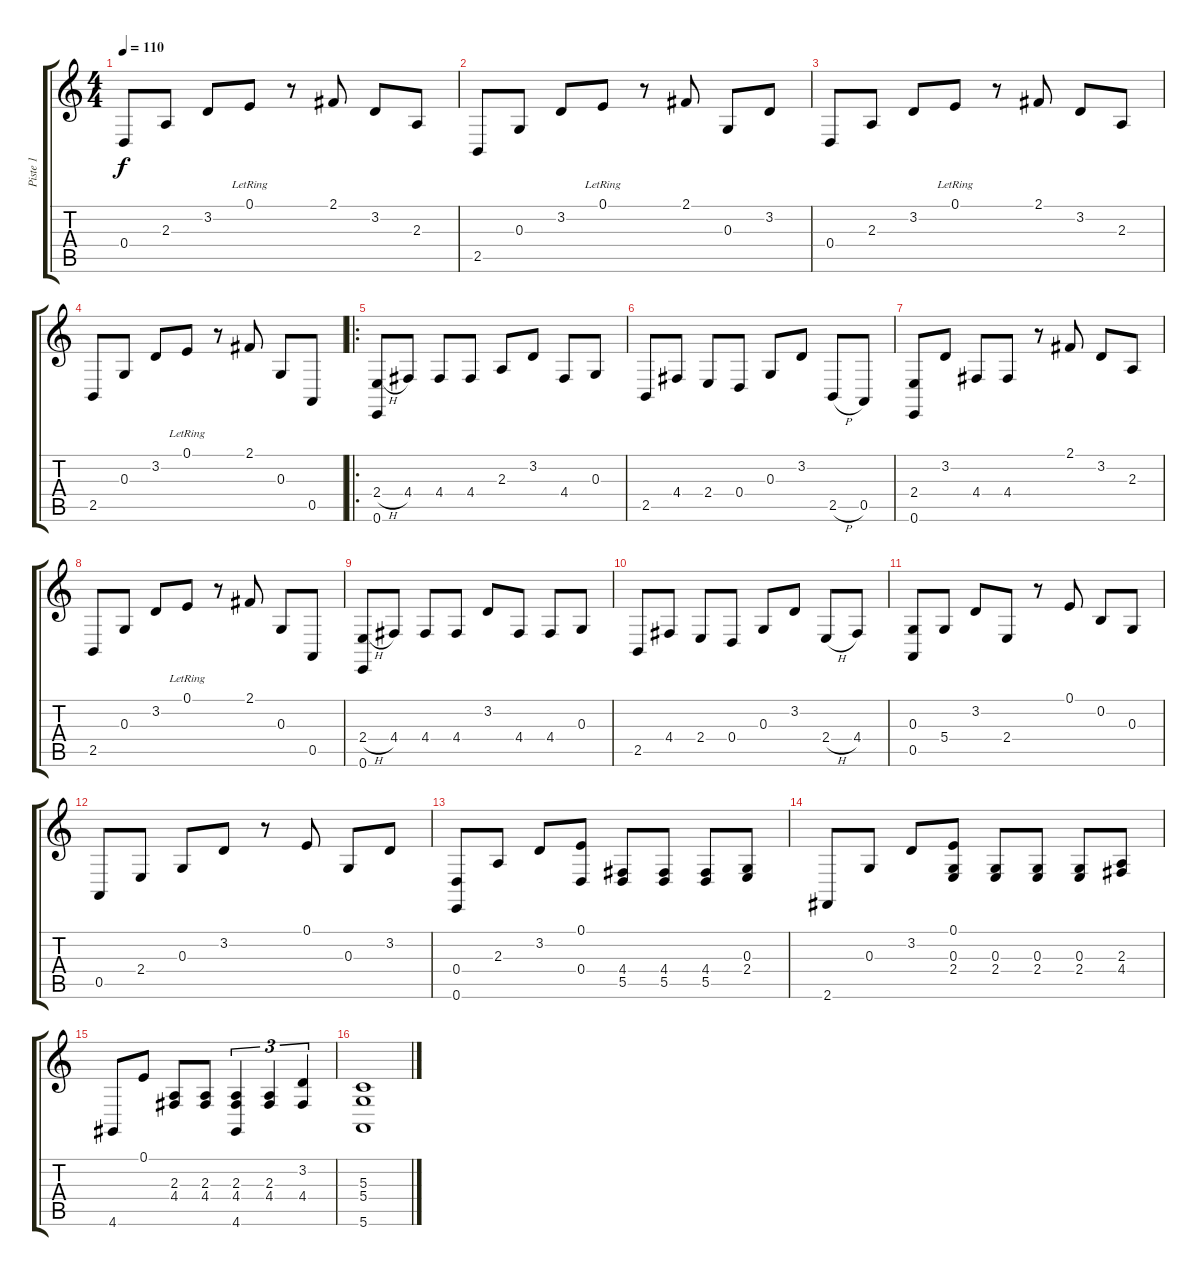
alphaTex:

\track ("Piste 1" "Piste 1") {instrument acousticgrandpiano}
\staff {score tabs}
\tuning (E4 B3 G3 D3 A2 E2) {hide}
\ts (4 4)
\tempo 110
\clef g2
\ks c
0.4.8{dy f instrument acousticgrandpiano} 2.3.8 3.2.8 0.1{lr}.8 r.8 2.1.8 3.2.8 2.3.8 |
2.5.8 0.3.8 3.2.8 0.1{lr}.8 r.8 2.1.8 0.3.8 3.2.8 |
0.4.8 2.3.8 3.2.8 0.1{lr}.8 r.8 2.1.8 3.2.8 2.3.8 |
2.5.8 0.3.8 3.2.8 0.1{lr}.8 r.8 2.1.8 0.3.8 0.5.8 |
\ro
(2.4{h} 0.6).8 4.4.8 4.4.8 4.4.8 2.3.8 3.2.8 4.4.8 0.3.8 |
2.5.8 4.4.8 2.4.8 0.4.8 0.3.8 3.2.8 2.5{h}.8 0.5.8 |
(2.4 0.6).8 3.2.8 4.4.8 4.4.8 r.8 2.1.8 3.2.8 2.3.8 |
2.5.8 0.3.8 3.2.8 0.1{lr}.8 r.8 2.1.8 0.3.8 0.5.8 |
(2.4{h} 0.6).8 4.4.8 4.4.8 4.4.8 3.2.8 4.4.8 4.4.8 0.3.8 |
2.5.8 4.4.8 2.4.8 0.4.8 0.3.8 3.2.8 2.4{h}.8 4.4.8 |
(0.3 0.5).8 5.4.8 3.2.8 2.4.8 r.8 0.1.8 0.2.8 0.3.8 |
0.5.8 2.4.8 0.3.8 3.2.8 r.8 0.1.8 0.3.8 3.2.8 |
(0.4 0.6).8 2.3.8 3.2.8 (0.1 0.4).8 (4.4 5.5).8 (4.4 5.5).8 (4.4 5.5).8 (0.3 2.4).8 |
2.6.8 0.3.8 3.2.8 (0.1 0.3 2.4).8 (0.3 2.4).8 (0.3 2.4).8 (0.3 2.4).8 (2.3 4.4).8 |
4.6.8 0.1.8 (2.3 4.4).8 (2.3 4.4).8 (2.3 4.4 4.6).4{tu (3 2)} (2.3 4.4).4{tu (3 2)} (3.2 4.4).4{tu (3 2)} |
(5.3 5.4 5.6).1
